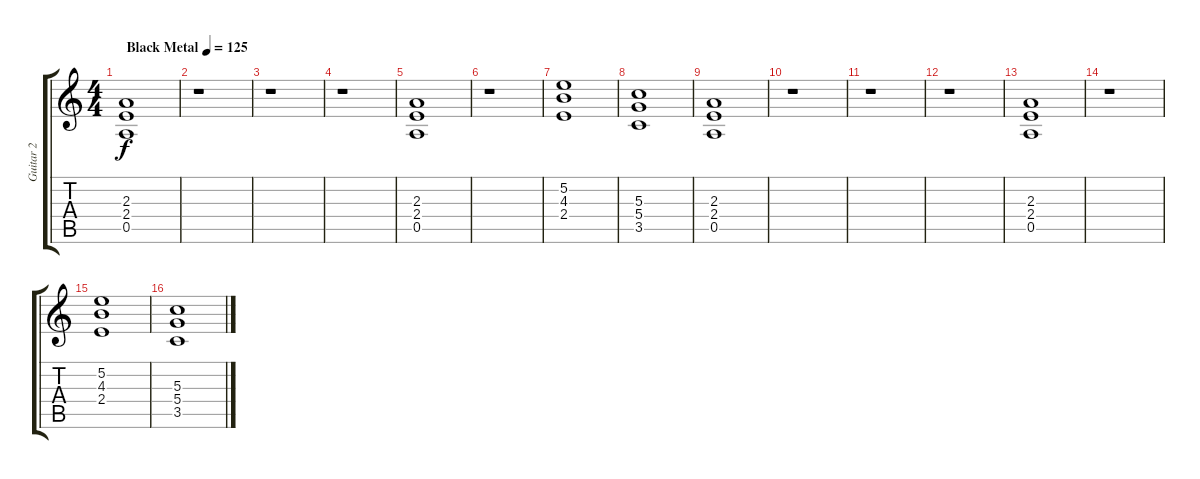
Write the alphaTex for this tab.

\track ("Guitar 2" "Guitar 2") {instrument distortionguitar}
\staff {score tabs}
\tuning (E4 B3 G3 D3 A2 E2) {hide}
\ts (4 4)
\tempo (125 "Black Metal")
\clef g2
\ks c
(2.3 2.4 0.5).1{dy f instrument distortionguitar} |
r.1 |
r.1 |
r.1 |
(2.3 2.4 0.5).1 |
r.1 |
(5.2 4.3 2.4).1 |
(5.3 5.4 3.5).1 |
(2.3 2.4 0.5).1 |
r.1 |
r.1 |
r.1 |
(2.3 2.4 0.5).1 |
r.1 |
(5.2 4.3 2.4).1 |
(5.3 5.4 3.5).1
